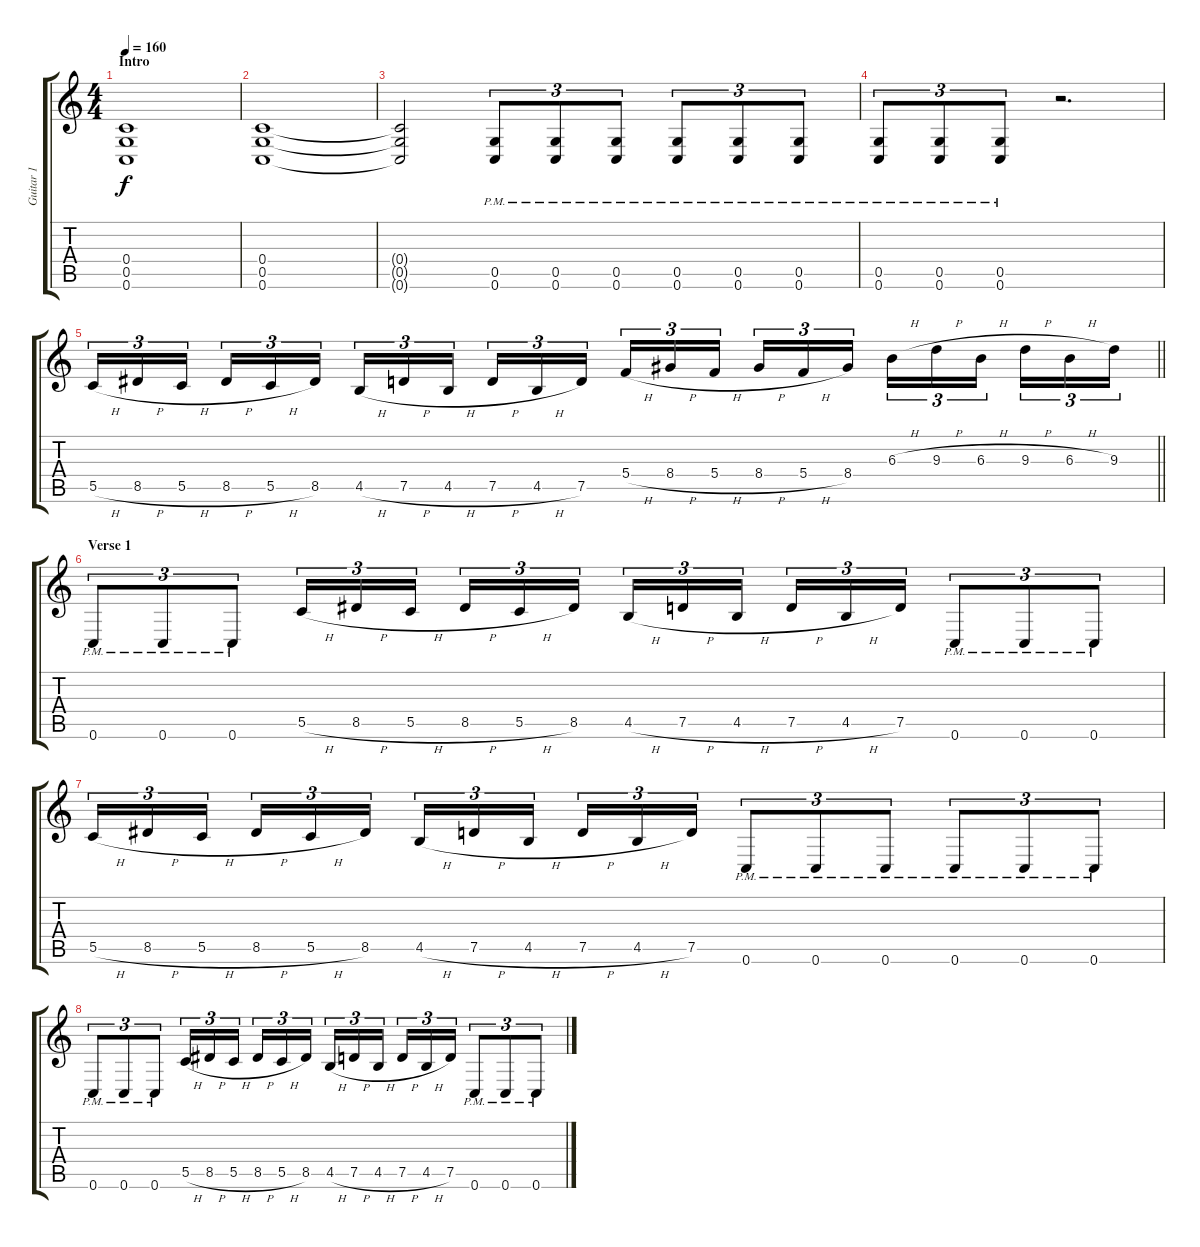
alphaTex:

\track ("Guitar 1" "Guitar 1") {instrument distortionguitar}
\staff {score tabs}
\tuning (D4 A3 F3 C3 G2 C2) {hide}
\ts (4 4)
\section ("" "Intro")
\tempo 160
\clef g2
\ks c
(0.4 0.5 0.6).1{dy f instrument distortionguitar} |
(0.4 0.5 0.6).1 |
(0.4{t} 0.5{t} 0.6{t}).2 (0.5{pm} 0.6{pm}).8{tu (3 2)} (0.5{pm} 0.6{pm}).8{tu (3 2)} (0.5{pm} 0.6{pm}).8{tu (3 2)} (0.5{pm} 0.6{pm}).8{tu (3 2)} (0.5{pm} 0.6{pm}).8{tu (3 2)} (0.5{pm} 0.6{pm}).8{tu (3 2)} |
(0.5{pm} 0.6{pm}).8{tu (3 2)} (0.5{pm} 0.6{pm}).8{tu (3 2)} (0.5{pm} 0.6{pm}).8{tu (3 2)} r.2{d} |
\barLineRight lightlight
5.5{h}.16{tu (3 2)} 8.5{h}.16{tu (3 2)} 5.5{h}.16{tu (3 2) beam splitsecondary} 8.5{h}.16{tu (3 2)} 5.5{h}.16{tu (3 2)} 8.5.16{tu (3 2)} 4.5{h}.16{tu (3 2)} 7.5{h}.16{tu (3 2)} 4.5{h}.16{tu (3 2) beam splitsecondary} 7.5{h}.16{tu (3 2)} 4.5{h}.16{tu (3 2)} 7.5.16{tu (3 2)} 5.4{h}.16{tu (3 2)} 8.4{h}.16{tu (3 2)} 5.4{h}.16{tu (3 2) beam splitsecondary} 8.4{h}.16{tu (3 2)} 5.4{h}.16{tu (3 2)} 8.4.16{tu (3 2)} 6.3{h}.16{tu (3 2)} 9.3{h}.16{tu (3 2)} 6.3{h}.16{tu (3 2) beam splitsecondary} 9.3{h}.16{tu (3 2)} 6.3{h}.16{tu (3 2)} 9.3.16{tu (3 2)} |
\section ("" "Verse 1")
0.6{pm}.8{tu (3 2)} 0.6{pm}.8{tu (3 2)} 0.6{pm}.8{tu (3 2)} 5.5{h}.16{tu (3 2)} 8.5{h}.16{tu (3 2)} 5.5{h}.16{tu (3 2) beam splitsecondary} 8.5{h}.16{tu (3 2)} 5.5{h}.16{tu (3 2)} 8.5.16{tu (3 2)} 4.5{h}.16{tu (3 2)} 7.5{h}.16{tu (3 2)} 4.5{h}.16{tu (3 2) beam splitsecondary} 7.5{h}.16{tu (3 2)} 4.5{h}.16{tu (3 2)} 7.5.16{tu (3 2)} 0.6{pm}.8{tu (3 2)} 0.6{pm}.8{tu (3 2)} 0.6{pm}.8{tu (3 2)} |
5.5{h}.16{tu (3 2)} 8.5{h}.16{tu (3 2)} 5.5{h}.16{tu (3 2) beam splitsecondary} 8.5{h}.16{tu (3 2)} 5.5{h}.16{tu (3 2)} 8.5.16{tu (3 2)} 4.5{h}.16{tu (3 2)} 7.5{h}.16{tu (3 2)} 4.5{h}.16{tu (3 2) beam splitsecondary} 7.5{h}.16{tu (3 2)} 4.5{h}.16{tu (3 2)} 7.5.16{tu (3 2)} 0.6{pm}.8{tu (3 2)} 0.6{pm}.8{tu (3 2)} 0.6{pm}.8{tu (3 2)} 0.6{pm}.8{tu (3 2)} 0.6{pm}.8{tu (3 2)} 0.6{pm}.8{tu (3 2)} |
0.6{pm}.8{tu (3 2)} 0.6{pm}.8{tu (3 2)} 0.6{pm}.8{tu (3 2)} 5.5{h}.16{tu (3 2)} 8.5{h}.16{tu (3 2)} 5.5{h}.16{tu (3 2) beam splitsecondary} 8.5{h}.16{tu (3 2)} 5.5{h}.16{tu (3 2)} 8.5.16{tu (3 2)} 4.5{h}.16{tu (3 2)} 7.5{h}.16{tu (3 2)} 4.5{h}.16{tu (3 2) beam splitsecondary} 7.5{h}.16{tu (3 2)} 4.5{h}.16{tu (3 2)} 7.5.16{tu (3 2)} 0.6{pm}.8{tu (3 2)} 0.6{pm}.8{tu (3 2)} 0.6{pm}.8{tu (3 2)}
